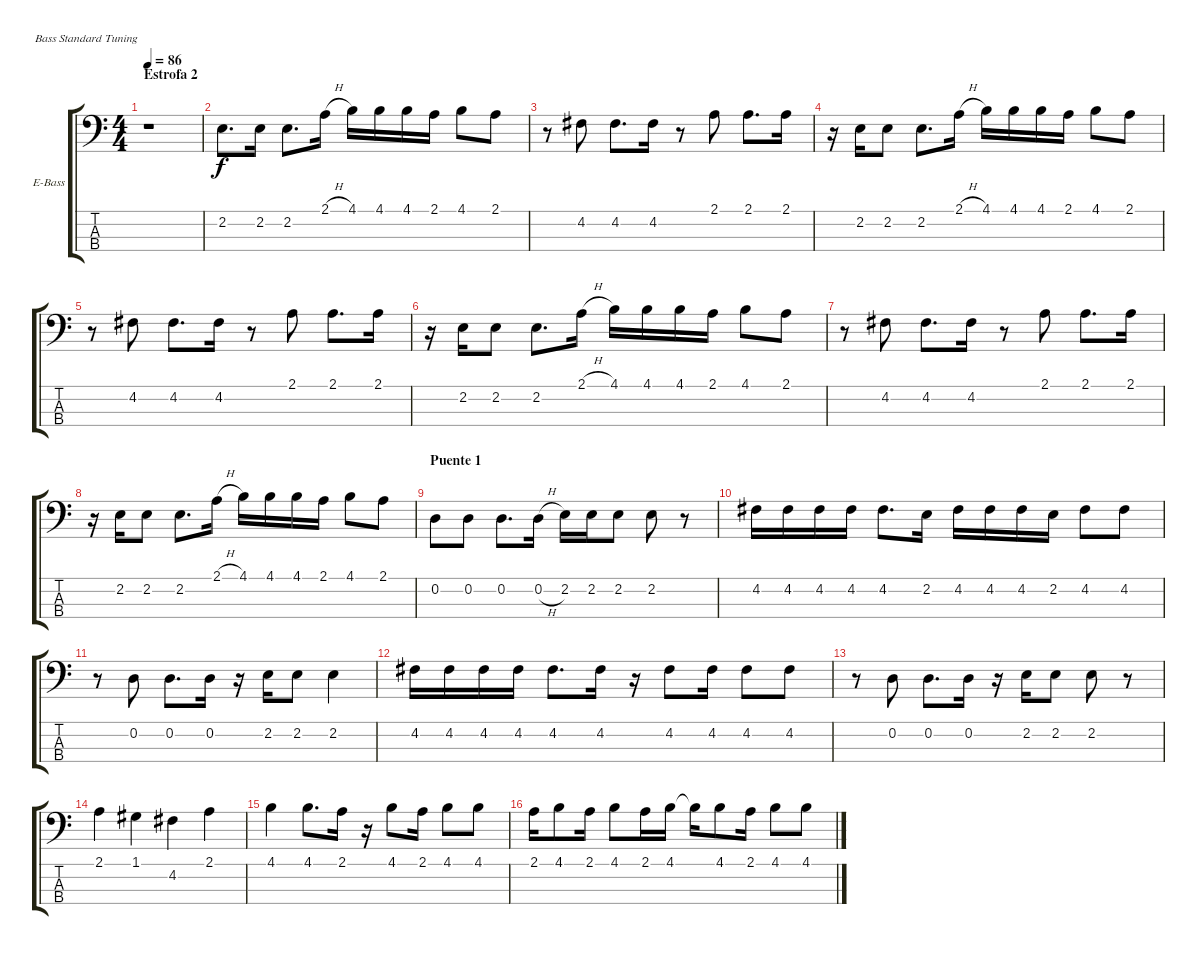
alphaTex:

\defaultSystemsLayout 4
\bracketExtendMode groupsimilarinstruments
\firstSystemTrackNameOrientation horizontal
\otherSystemsTrackNameOrientation horizontal
\track ("Electric Bass" "E-Bass") {instrument electricbassfinger}
\staff {score tabs}
\tuning (G2 D2 A1 E1)
\ts (4 4)
\section ("" "Estrofa 2")
\tempo 86
\clef f4
\ks c
r.1{dy f} |
2.2.8{d} 2.2.16 2.2.8{d} 2.1{h}.16 4.1.16 4.1.16 4.1.16 2.1.16 4.1.8 2.1.8 |
r.8 4.2.8 4.2.8{d} 4.2.16 r.8 2.1.8 2.1.8{d} 2.1.16 |
r.16 2.2.16 2.2.8 2.2.8{d} 2.1{h}.16 4.1.16 4.1.16 4.1.16 2.1.16 4.1.8 2.1.8 |
r.8 4.2.8 4.2.8{d} 4.2.16 r.8 2.1.8 2.1.8{d} 2.1.16 |
r.16 2.2.16 2.2.8 2.2.8{d} 2.1{h}.16 4.1.16 4.1.16 4.1.16 2.1.16 4.1.8 2.1.8 |
r.8 4.2.8 4.2.8{d} 4.2.16 r.8 2.1.8 2.1.8{d} 2.1.16 |
\scale
0.485477 r.16 2.2.16 2.2.8 2.2.8{d} 2.1{h}.16 4.1.16 4.1.16 4.1.16 2.1.16 4.1.8 2.1.8 |
\section ("" "Puente 1")
\scale
0.257261 0.2.8 0.2.8 0.2.8{d} 0.2{h}.16 2.2.16 2.2.16 2.2.8 2.2.8 r.8 |
\scale
0.257261 4.2.16 4.2.16 4.2.16 4.2.16 4.2.8{d} 2.2.16 4.2.16 4.2.16 4.2.16 2.2.16 4.2.8 4.2.8 |
\scale
0.333333 r.8 0.2.8 0.2.8{d} 0.2.16 r.16 2.2.16 2.2.8 2.2.4 |
\scale
0.333333 4.2.16 4.2.16 4.2.16 4.2.16 4.2.8{d} 4.2.16 r.16 4.2.8 4.2.16 4.2.8 4.2.8 |
\scale
0.333333 r.8 0.2.8 0.2.8{d} 0.2.16 r.16 2.2.16 2.2.8 2.2.8 r.8 |
2.1.4 1.1.4 4.2.4 2.1.4 |
4.1.4 4.1.8{d} 2.1.16 r.16 4.1.8 2.1.16 4.1.8 4.1.8 |
2.1.16 4.1.8 2.1.16 4.1.8 2.1.16 4.1.16 4.1{t}.16 4.1.8 2.1.16 4.1.8 4.1.8
